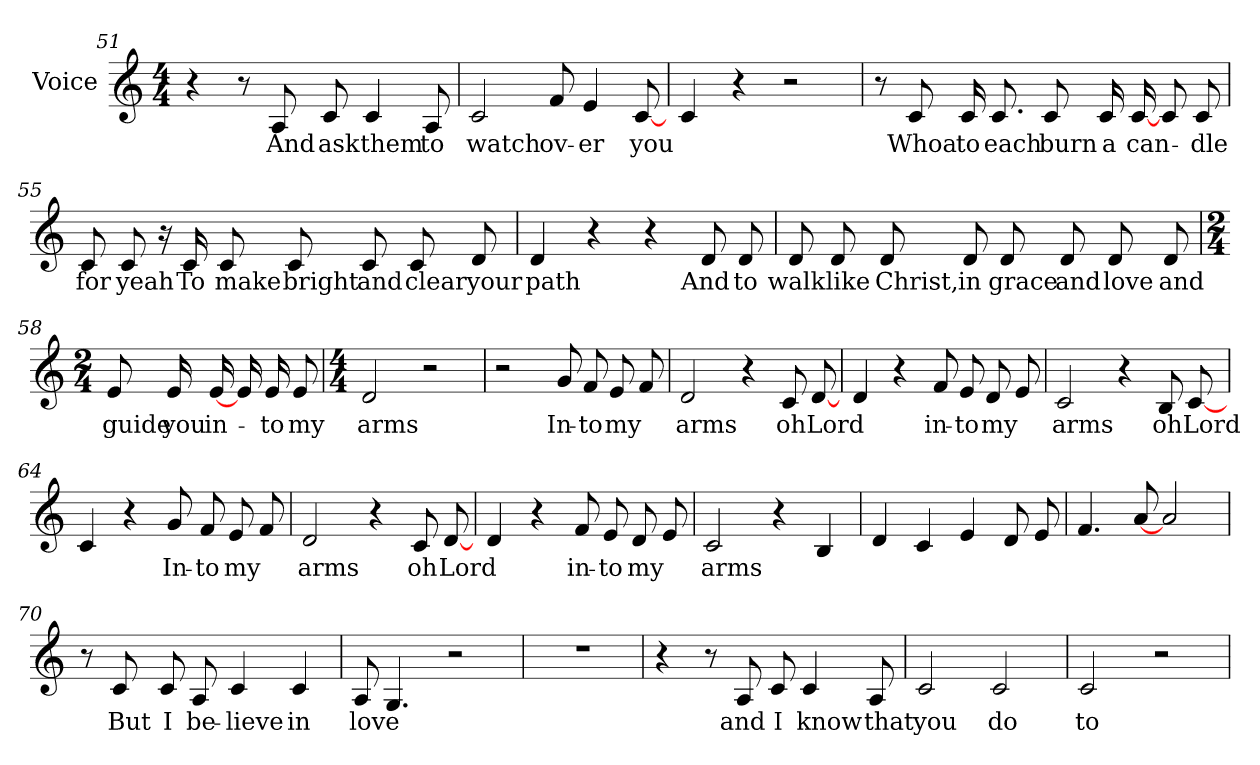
**kern	**text
*part1	*part1
*staff1	*staff1
*I"Voice	*
*I'Voice	*
*clefG2	*
*k[]	*
*C:	*
*M4/4	*
=51	=51
4r	.
8r	.
8A	-And
8cL	-ask
4c	-them
8A	-to
=52	=52
2c	-watch
8fL	-ov-
4e	-er
[8c	-you
=53	=53
4c	.
4r	.
2r	.
=54	=54
8r	.
8c	-Whoa
16cLL	-to
8.c	-each
8cL	-burn
16c	-a
[16c	-can-
8cL	.
8c	-dle
=55	=55
8cL	-for
8c	-yeah
16r	.
16c	-To
8c	-make
8cL	-bright
8c	-and
8c	-clear
8d	-your
=56	=56
4d	-path
4r	.
4r	.
8dL	-And
8d	-to
=57	=57
8dL	-walk
8d	-like
8d	-Christ,
8d	-in
8dL	-grace
8d	-and
8d	-love
8d	-and
=58	=58
*M2/4	*
8eL	-guide
16e	-you
[16e	-in-
16eLL	.
16e	-to
8e	-my
=59	=59
*M4/4	*
2d	-arms
2r	.
=60	=60
2r	.
8gL	-In-
8f	-to
8e	-my
8f	.
=61	=61
2d	-arms
4r	.
8cL	-oh
[8d	-Lord
=62	=62
4d	.
4r	.
8fL	-in-
8e	-to
8d	-my
8e	.
=63	=63
2c	-arms
4r	.
8BL	-oh
[8c	-Lord
=64	=64
4c	.
4r	.
8gL	-In-
8f	-to
8e	-my
8f	.
=65	=65
2d	-arms
4r	.
8cL	-oh
[8d	-Lord
=66	=66
4d	.
4r	.
8fL	-in-
8e	-to
8d	-my
8e	.
=67	=67
2c	-arms
4r	.
4B	.
=68	=68
4d	.
4c	.
4e	.
8dL	.
8e	.
=69	=69
4.f	.
[8a	.
2a	.
=70	=70
8r	.
8c	-But
8cL	-I
8A	-be-
4c	-lieve
4c	-in
=71	=71
8AL	-love
4.G	.
2r	.
=72	=72
1r	.
=73	=73
4r	.
8r	.
8A	-and
8cL	-I
4c	-know
8A	-that
=74	=74
2c	-you
2c	-do
=75	=75
2c	-to
2r	.
=	=
*-	*-
